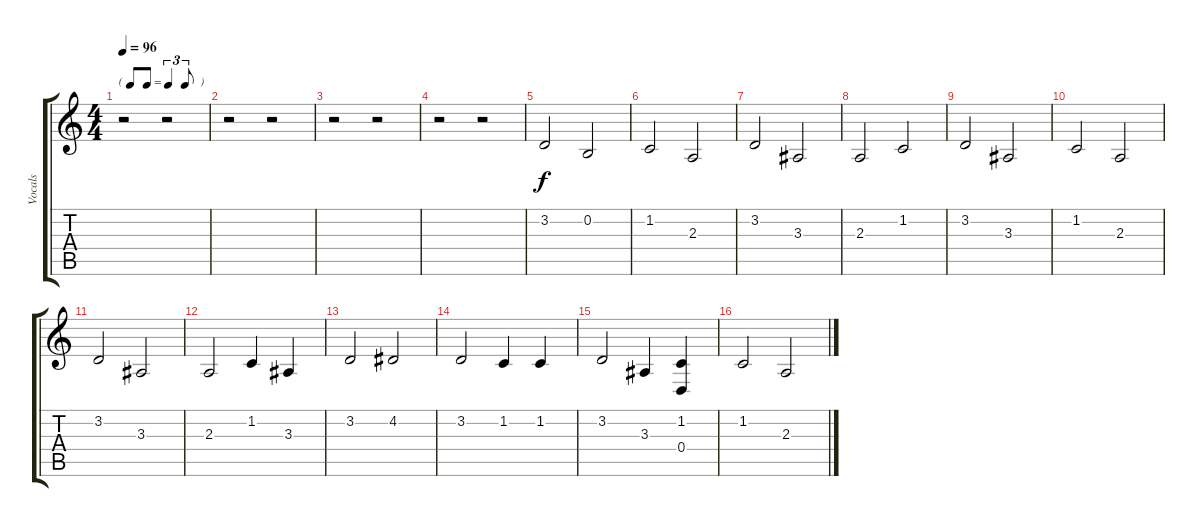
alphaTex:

\track ("Vocals" "Vocals") {instrument voiceoohs}
\staff {score tabs}
\tuning (E4 B3 G3 D3 A2 E2) {hide}
\ts (4 4)
\tf triplet8th
\tempo 96
\clef g2
\ks c
r.2{dy f instrument voiceoohs} r.2 |
r.2 r.2 |
r.2 r.2 |
r.2 r.2 |
3.2.2 0.2.2 |
1.2.2 2.3.2 |
3.2.2 3.3.2 |
2.3.2 1.2.2 |
3.2.2 3.3.2 |
1.2.2 2.3.2 |
3.2.2 3.3.2 |
2.3.2 1.2.4 3.3.4 |
3.2.2 4.2.2 |
3.2.2 1.2.4 1.2.4 |
3.2.2 3.3.4 (1.2 0.4).4 |
1.2.2 2.3.2
